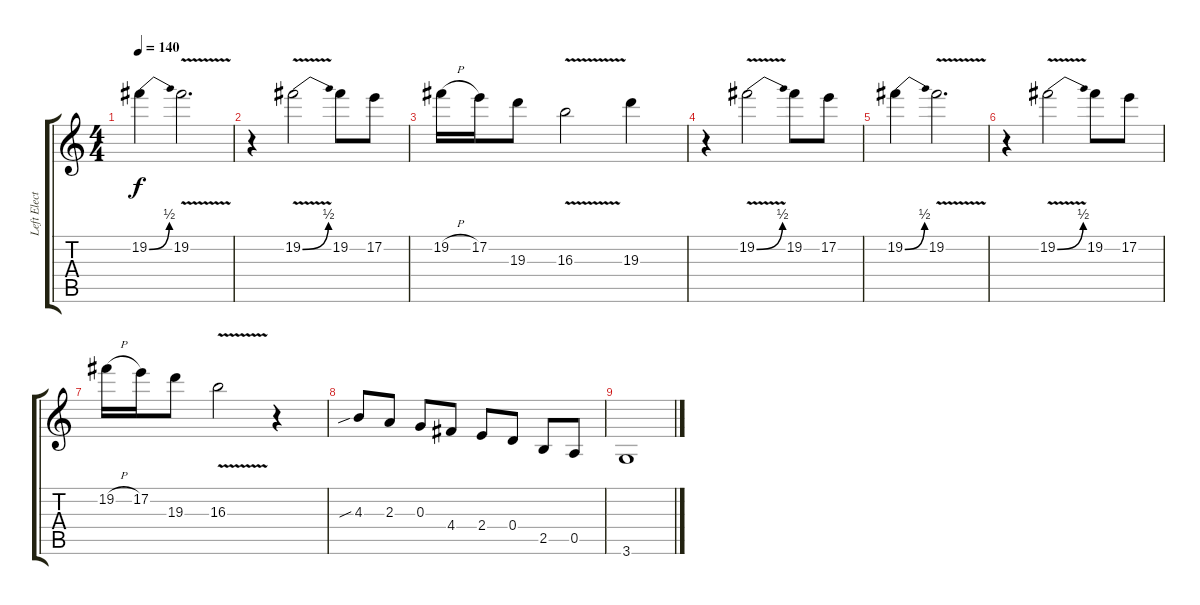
\track ("Left Electric" "Left Elect") {instrument overdrivenguitar}
\staff {score tabs}
\tuning (E4 B3 G3 D3 A2 E2) {hide}
\ts (4 4)
\tempo 140
\clef g2
\ks c
19.2{be (bend 0 0 60 2)}.4{dy f} 19.2{v}.2{d} |
r.4 19.2{be (bend 0 0 60 2) v}.2 19.2.8 17.2.8 |
19.2{h}.16 17.2.16 19.3.8 16.3{v}.2 19.3.4 |
r.4 19.2{be (bend 0 0 60 2) v}.2 19.2.8 17.2.8 |
19.2{be (bend 0 0 60 2)}.4 19.2{v}.2{d} |
r.4 19.2{be (bend 0 0 60 2) v}.2 19.2.8 17.2.8 |
19.2{h}.16 17.2.16 19.3.8 16.3{v}.2 r.4 |
4.3{sib}.8 2.3.8 0.3.8 4.4.8 2.4.8 0.4.8 2.5.8 0.5.8 |
3.6.1
